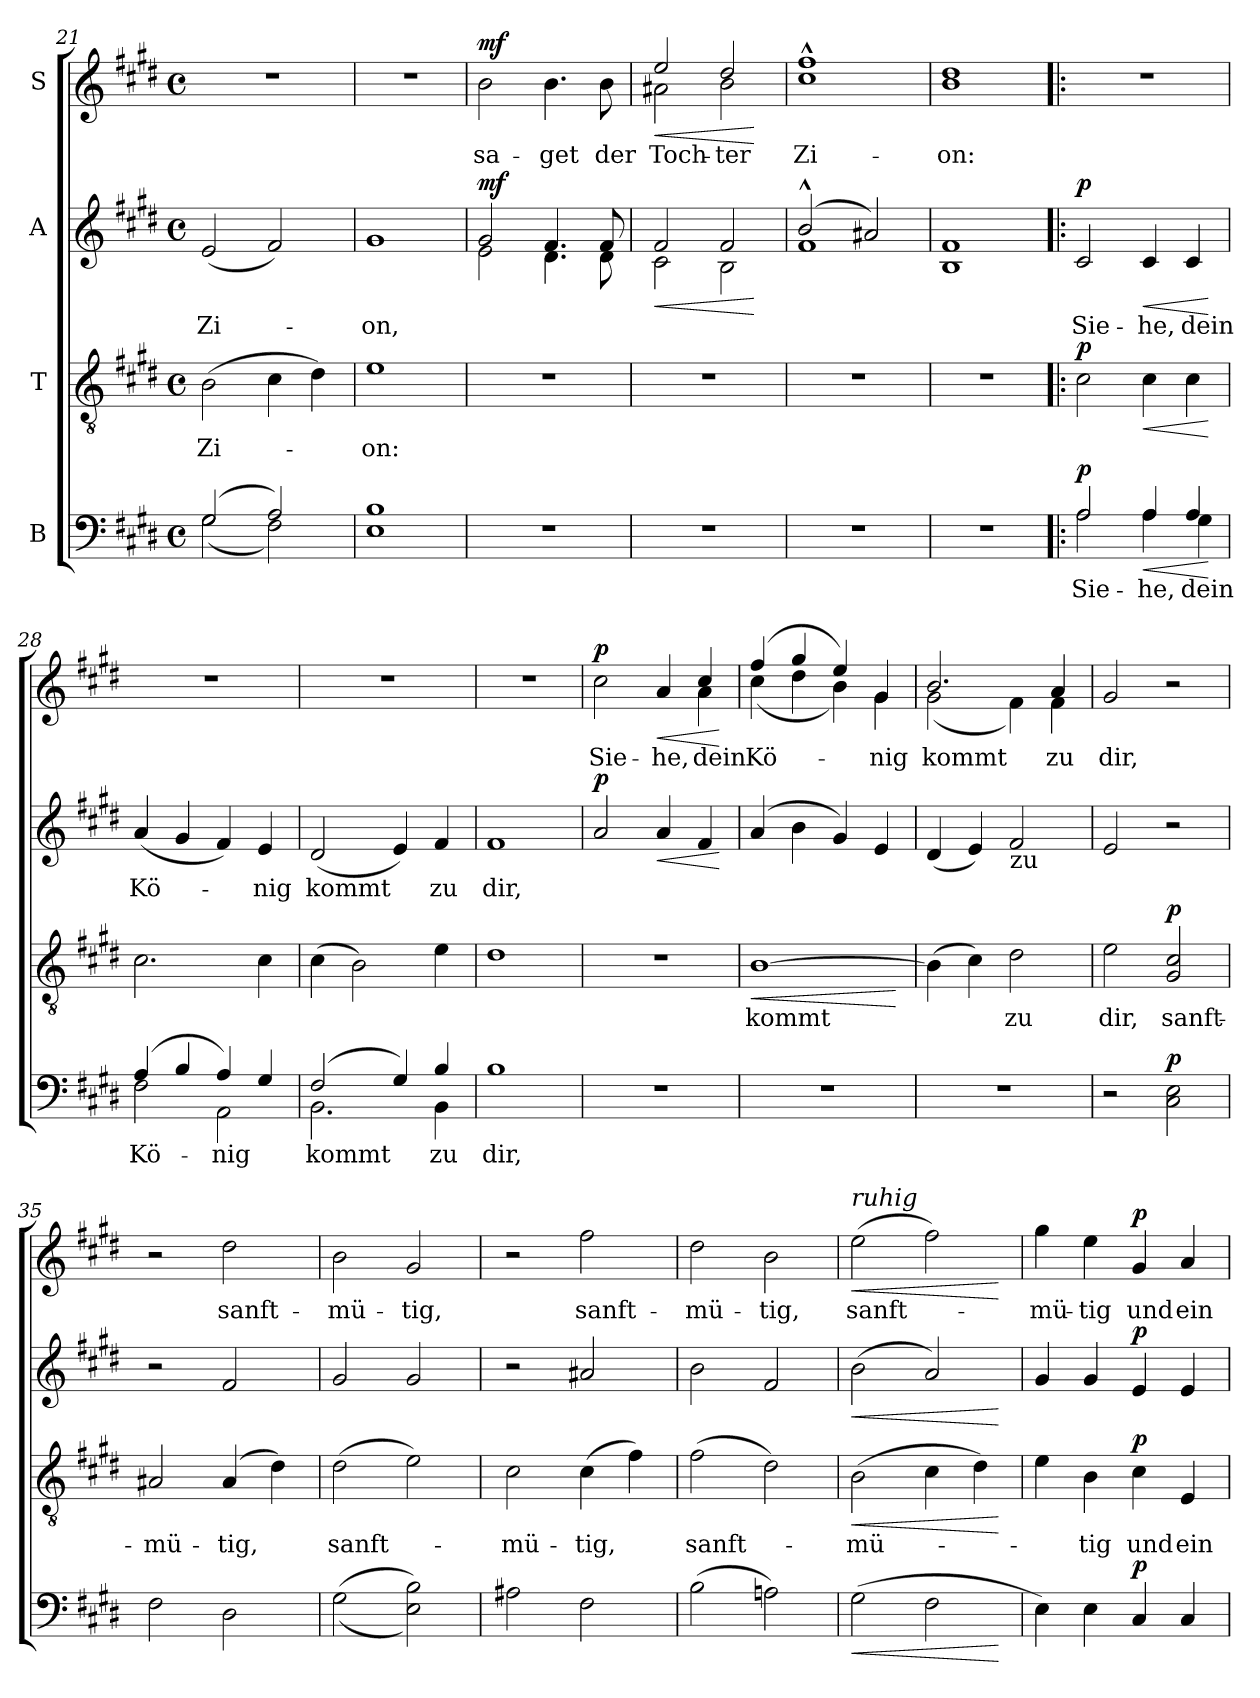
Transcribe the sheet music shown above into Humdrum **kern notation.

**kern	**text	**dynam	**kern	**text	**dynam	**kern	**text	**dynam	**kern	**text	**dynam
*part4	*part4	*part4	*part3	*part3	*part3	*part2	*part2	*part2	*part1	*part1	*part1
*staff4	*staff4	*staff4	*staff3	*staff3	*staff3	*staff2	*staff2	*staff2	*staff1	*staff1	*staff1
*I"B	*	*	*I"T	*	*	*I"A	*	*	*I"S	*	*
*clefF4	*	*	*clefGv2	*	*	*clefG2	*	*	*clefG2	*	*
*k[f#c#g#d#]	*	*	*k[f#c#g#d#]	*	*	*k[f#c#g#d#]	*	*	*k[f#c#g#d#]	*	*
*M4/4	*	*	*M4/4	*	*	*M4/4	*	*	*M4/4	*	*
*met(c)	*	*	*met(c)	*	*	*met(c)	*	*	*met(c)	*	*
=21	=21	=21	=21	=21	=21	=21	=21	=21	=21	=21	=21
*^	*	*	*	*	*	*	*	*	*	*	*
(2G#/	(2G#\	.	.	(2B\	Zi-	.	(2e/	Zi-	.	1r	.	.
2A/)	2F#\)	.	.	4c#\	.	.	2f#/)	.	.	.	.	.
.	.	.	.	4d#\)	.	.	.	.	.	.	.	.
=22	=22	=22	=22	=22	=22	=22	=22	=22	=22	=22	=22	=22
1B	1E	.	.	1e	-on:	.	1g#	-on,	.	1r	.	.
!!LO:LB:g=z
=23	=23	=23	=23	=23	=23	=23	=23	=23	=23	=23	=23	=23
*	*	*	*	*	*	*	*^	*	*	*	*	*
!	!	!	!	!	!	!	!	!	!	!LO:DY:a	!	!	!LO:DY:a
*v	*v	*	*	*	*	*	*	*	*	*	*	*	*
1r	.	.	1r	.	.	2g#/	2e\	.	mf	2b\	sa-	mf
.	.	.	.	.	.	4.f#/	4.d#\	.	.	4.b\	-get	.
.	.	.	.	.	.	8f#/	8d#\	.	.	8b\	der	.
=24	=24	=24	=24	=24	=24	=24	=24	=24	=24	=24	=24	=24
!	!	!	!	!	!	!	!	!	!LO:HP:b	!	!	!LO:HP:b
*	*	*	*	*	*	*	*	*	*	*^	*	*
1r	.	.	1r	.	.	2f#/	2c#\	.	<	2ee/	2a#X\	Toch-	<
.	.	.	.	.	.	2f#/	2B\	.	.	2dd#/	2b\	-ter	.
*	*	*	*	*	*	*v	*v	*	*	*	*	*	*
*	*	*	*	*	*	*	*	*	*v	*v	*	*
.	.	.	.	.	.	.	.	[	.	.	[
=25	=25	=25	=25	=25	=25	=25	=25	=25	=25	=25	=25
*	*	*	*	*	*	*^	*	*	*^	*	*
1r	.	.	1r	.	.	(2b^^/	1f#	.	.	1ff#^^	1cc#	Zi-	.
.	.	.	.	.	.	2a#X/)	.	.	.	.	.	.	.
=26	=26	=26	=26	=26	=26	=26	=26	=26	=26	=26	=26	=26	=26
1r	.	.	1r	.	.	1f#	1B	.	.	1dd#	1b	-on:	.
=27!|:	=27!|:	=27!|:	=27!|:	=27!|:	=27!|:	=27!|:	=27!|:	=27!|:	=27!|:	=27!|:	=27!|:	=27!|:	=27!|:
*^	*	*	*	*	*	*	*	*	*	*	*	*	*
!	!	!	!LO:DY:a	!	!	!LO:DY:a	!	!	!	!LO:DY:a	!	!	!	!
*	*	*	*	*	*	*	*v	*v	*	*	*	*	*	*
*	*	*	*	*	*	*	*	*	*	*v	*v	*	*
2A/	2A\	Sie-	p	2c#\	.	p	2c#/	Sie-	p	1r	.	.
!	!	!	!LO:HP:b	!	!	!LO:HP:b	!	!	!LO:HP:b	!	!	!
4A/	4A\	-he,	<	4c#\	.	<	4c#/	-he,	<	.	.	.
4A/	4G#\	dein	.	4c#\	.	.	4c#/	dein	.	.	.	.
*v	*v	*	*	*	*	*	*	*	*	*	*	*
.	.	[	.	.	[	.	.	[	.	.	.
=28	=28	=28	=28	=28	=28	=28	=28	=28	=28	=28	=28
*^	*	*	*	*	*	*	*	*	*	*	*
(4A/	2F#\	Kö-	.	2.c#\	.	.	(4a/	Kö-	.	1r	.	.
4B/	.	.	.	.	.	.	4g#/	.	.	.	.	.
4A/)	2AA\	-nig	.	.	.	.	4f#/)	.	.	.	.	.
4G#/	.	.	.	4c#\	.	.	4e/	-nig	.	.	.	.
=29	=29	=29	=29	=29	=29	=29	=29	=29	=29	=29	=29	=29
(2F#/	2.BB\	kommt	.	(4c#\	.	.	(>2d#/	kommt	.	1r	.	.
.	.	.	.	2B\)	.	.	.	.	.	.	.	.
4G#/)	.	.	.	.	.	.	4e/)	.	.	.	.	.
4B/	4BB\	zu	.	4e\	.	.	4f#/	zu	.	.	.	.
*v	*v	*	*	*	*	*	*	*	*	*	*	*
=30	=30	=30	=30	=30	=30	=30	=30	=30	=30	=30	=30
1B	dir,	.	1d#	.	.	1f#	dir,	.	1r	.	.
!!LO:PB:g=z
=31	=31	=31	=31	=31	=31	=31	=31	=31	=31	=31	=31
*	*	*	*	*	*	*	*	*	*^	*	*
!	!	!	!	!	!	!	!	!LO:DY:a	!	!	!	!LO:DY:a
1r	.	.	1r	.	.	2a/	.	p	2cc#\	2.rgyy	Sie-	p
!	!	!	!	!	!	!	!	!LO:HP:b	!	!	!	!LO:HP:b
.	.	.	.	.	.	4a/	.	<	4a/	.	-he,	<
.	.	.	.	.	.	4f#/	.	.	4cc#/	4a\	dein	.
*	*	*	*	*	*	*	*	*	*v	*v	*	*
.	.	.	.	.	.	.	.	[	.	.	[
=32	=32	=32	=32	=32	=32	=32	=32	=32	=32	=32	=32
!	!	!	!	!	!LO:HP:b	!	!	!	!	!	!
*	*	*	*	*	*	*	*	*	*^	*	*
1r	.	.	[1B	kommt	<	(4a/	.	.	(4ff#/	(4cc#\	Kö-	.
.	.	.	.	.	.	4b\	.	.	4gg#/	4dd#\	.	.
.	.	.	.	.	.	4g#/)	.	.	4ee/)	4b\)	.	.
.	.	.	.	.	.	4e/	.	.	4g#/	4g#\	-nig	.
*	*	*	*	*	*	*	*	*	*v	*v	*	*
.	.	.	.	.	[	.	.	.	.	.	.
=33	=33	=33	=33	=33	=33	=33	=33	=33	=33	=33	=33
*	*	*	*	*	*	*	*	*	*^	*	*
1r	.	.	(4B\]	.	.	(4d#/	.	.	2.b/	(2g#\	kommt	.
.	.	.	4c#\)	.	.	4e/)	.	.	.	.	.	.
!	!	!	!	!	!	!LO:TX:b:t=zu	!	!	!	!	!	!
.	.	.	2d#\	zu	.	2f#/	.	.	.	4f#\)	.	.
.	.	.	.	.	.	.	.	.	4a/	4f#\	zu	.
*	*	*	*	*	*	*	*	*	*v	*v	*	*
=34	=34	=34	=34	=34	=34	=34	=34	=34	=34	=34	=34
2r	.	.	2e\	dir,	.	2e/	.	.	2g#/	dir,	.
!	!	!LO:DY:a	!	!	!LO:DY:a	!	!	!	!	!	!
2C#\ 2E\	.	p	2G#/ 2c#/	sanft-	p	2r	.	.	2r	.	.
=35	=35	=35	=35	=35	=35	=35	=35	=35	=35	=35	=35
2F#\	.	.	2A#X/	-mü-	.	2r	.	.	2r	.	.
2D#\	.	.	(4A#/	-tig,	.	2f#/	.	.	2dd#\	sanft-	.
.	.	.	4d#\)	.	.	.	.	.	.	.	.
=36	=36	=36	=36	=36	=36	=36	=36	=36	=36	=36	=36
((2G#\	.	.	(2d#\	sanft-	.	2g#/	.	.	2b\	-mü-	.
2E\ 2B\))	.	.	2e\)	.	.	2g#/	.	.	2g#/	-tig,	.
=37	=37	=37	=37	=37	=37	=37	=37	=37	=37	=37	=37
2A#X\	.	.	2c#\	-mü-	.	2r	.	.	2r	.	.
2F#\	.	.	(4c#\	-tig,	.	2a#X/	.	.	2ff#\	sanft-	.
.	.	.	4f#\)	.	.	.	.	.	.	.	.
!!LO:LB:g=z
=38	=38	=38	=38	=38	=38	=38	=38	=38	=38	=38	=38
(2B\	.	.	(2f#\	sanft-	.	2b\	.	.	2dd#\	-mü-	.
2An\)	.	.	2d#\)	.	.	2f#/	.	.	2b\	-tig,	.
=39	=39	=39	=39	=39	=39	=39	=39	=39	=39	=39	=39
!	!	!	!	!	!	!	!	!	!LO:TX:a:i:t=ruhig	!	!
!	!	!LO:HP:b	!	!	!LO:HP:b	!	!	!LO:HP:b	!	!	!LO:HP:b
(2G#\	.	<	(2B\	-mü-	<	(2b\	.	<	(2ee\	sanft-	<
2F#\	.	.	4c#\	.	.	2a/)	.	.	2ff#\)	.	.
.	.	.	4d#\)	.	.	.	.	.	.	.	.
.	.	[	.	.	[	.	.	[	.	.	[
=40	=40	=40	=40	=40	=40	=40	=40	=40	=40	=40	=40
4E\)	.	.	4e\	.	.	4g#/	.	.	4gg#\	-mü-	.
4E\	.	.	4B\	-tig	.	4g#/	.	.	4ee\	-tig	.
!	!	!LO:DY:a	!	!	!LO:DY:a	!	!	!LO:DY:a	!	!	!LO:DY:a
4C#/	.	p	4c#\	und	p	4e/	.	p	4g#/	und	p
4C#/	.	.	4E/	ein	.	4e/	.	.	4a/	ein	.
=	=	=	=	=	=	=	=	=	=	=	=
*-	*-	*-	*-	*-	*-	*-	*-	*-	*-	*-	*-
